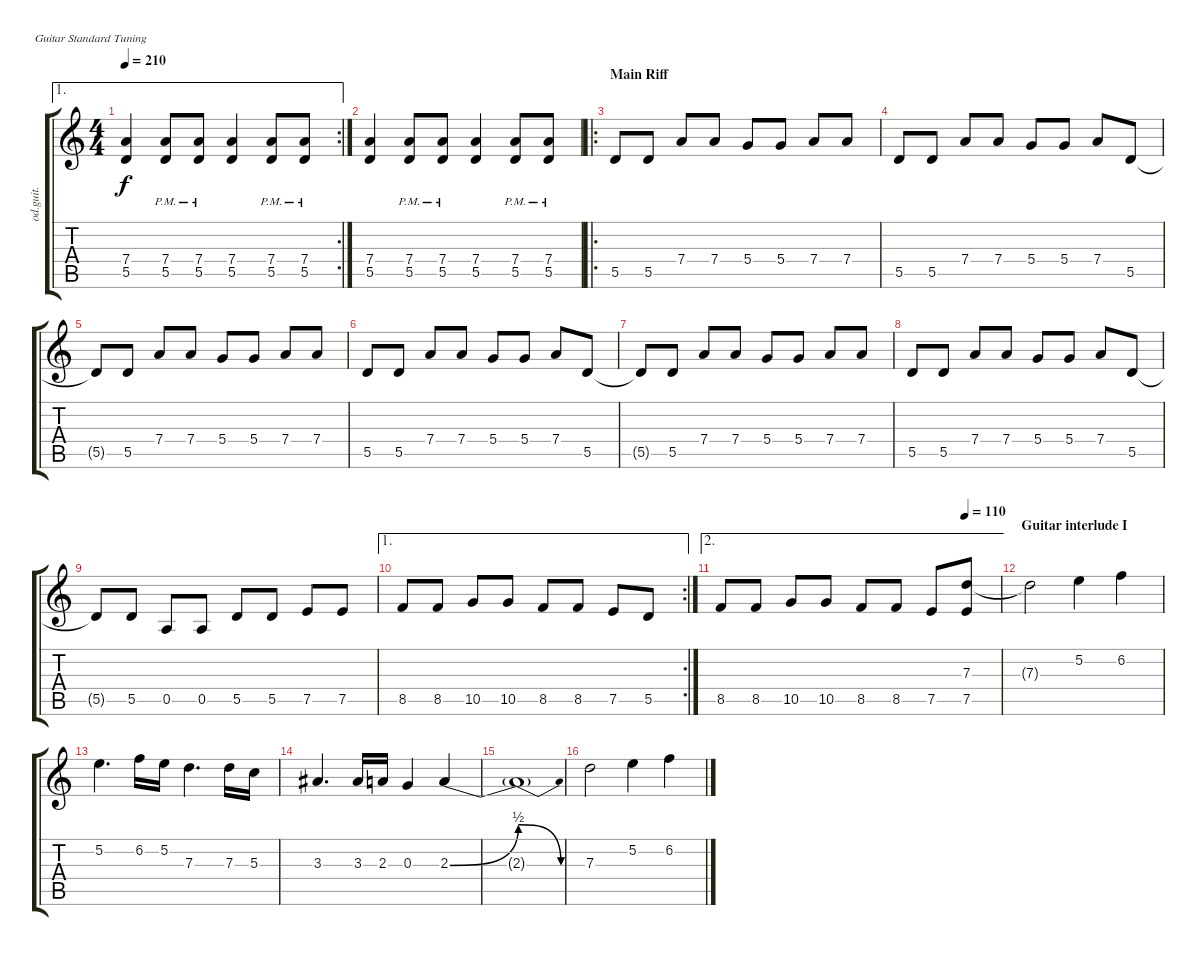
\defaultSystemsLayout 4
\bracketExtendMode groupsimilarinstruments
\otherSystemsTrackNameOrientation horizontal
\track ("Janick Gers" "od.guit.") {instrument overdrivenguitar}
\staff {score tabs}
\tuning (E4 B3 G3 D3 A2 E2)
\ae 1
\rc 2
\ts (4 4)
\tempo 210
\clef g2
\ks c
(7.4 5.5).4{dy f} (7.4{pm} 5.5{pm}).8 (7.4{pm} 5.5{pm}).8 (7.4 5.5).4 (7.4{pm} 5.5{pm}).8 (7.4{pm} 5.5{pm}).8 |
(7.4 5.5).4 (7.4{pm} 5.5{pm}).8 (7.4{pm} 5.5{pm}).8 (7.4 5.5).4 (7.4{pm} 5.5{pm}).8 (7.4{pm} 5.5{pm}).8 |
\ro
\section ("" "Main Riff")
5.5.8 5.5.8 7.4.8 7.4.8 5.4.8 5.4.8 7.4.8 7.4.8 |
5.5.8 5.5.8 7.4.8 7.4.8 5.4.8 5.4.8 7.4.8 5.5.8 |
5.5{t}.8 5.5.8 7.4.8 7.4.8 5.4.8 5.4.8 7.4.8 7.4.8 |
5.5.8 5.5.8 7.4.8 7.4.8 5.4.8 5.4.8 7.4.8 5.5.8 |
5.5{t}.8 5.5.8 7.4.8 7.4.8 5.4.8 5.4.8 7.4.8 7.4.8 |
5.5.8 5.5.8 7.4.8 7.4.8 5.4.8 5.4.8 7.4.8 5.5.8 |
5.5{t}.8 5.5.8 0.5.8 0.5.8 5.5.8 5.5.8 7.5.8 7.5.8 |
\ae 1
\rc 2
8.5.8 8.5.8 10.5.8 10.5.8 8.5.8 8.5.8 7.5.8 5.5.8 |
\ae 2
\tempo (110 0.8749)
8.5.8 8.5.8 10.5.8 10.5.8 8.5.8 8.5.8 7.5.8 (7.3 7.5).8 |
\section ("" "Guitar interlude I")
7.3{t}.2 5.2.4 6.2.4 |
5.2.4{d} 6.2.16 5.2.16 7.3.4{d} 7.3.16 5.3.16 |
3.3{acc #}.4{d} 3.3{acc #}.16 2.3.16 0.3.4 2.3{be (bend 0 0 60 2)}.4 |
2.3{be (release 0 2 60 0) t}.1 |
7.3.2 5.2.4 6.2.4
